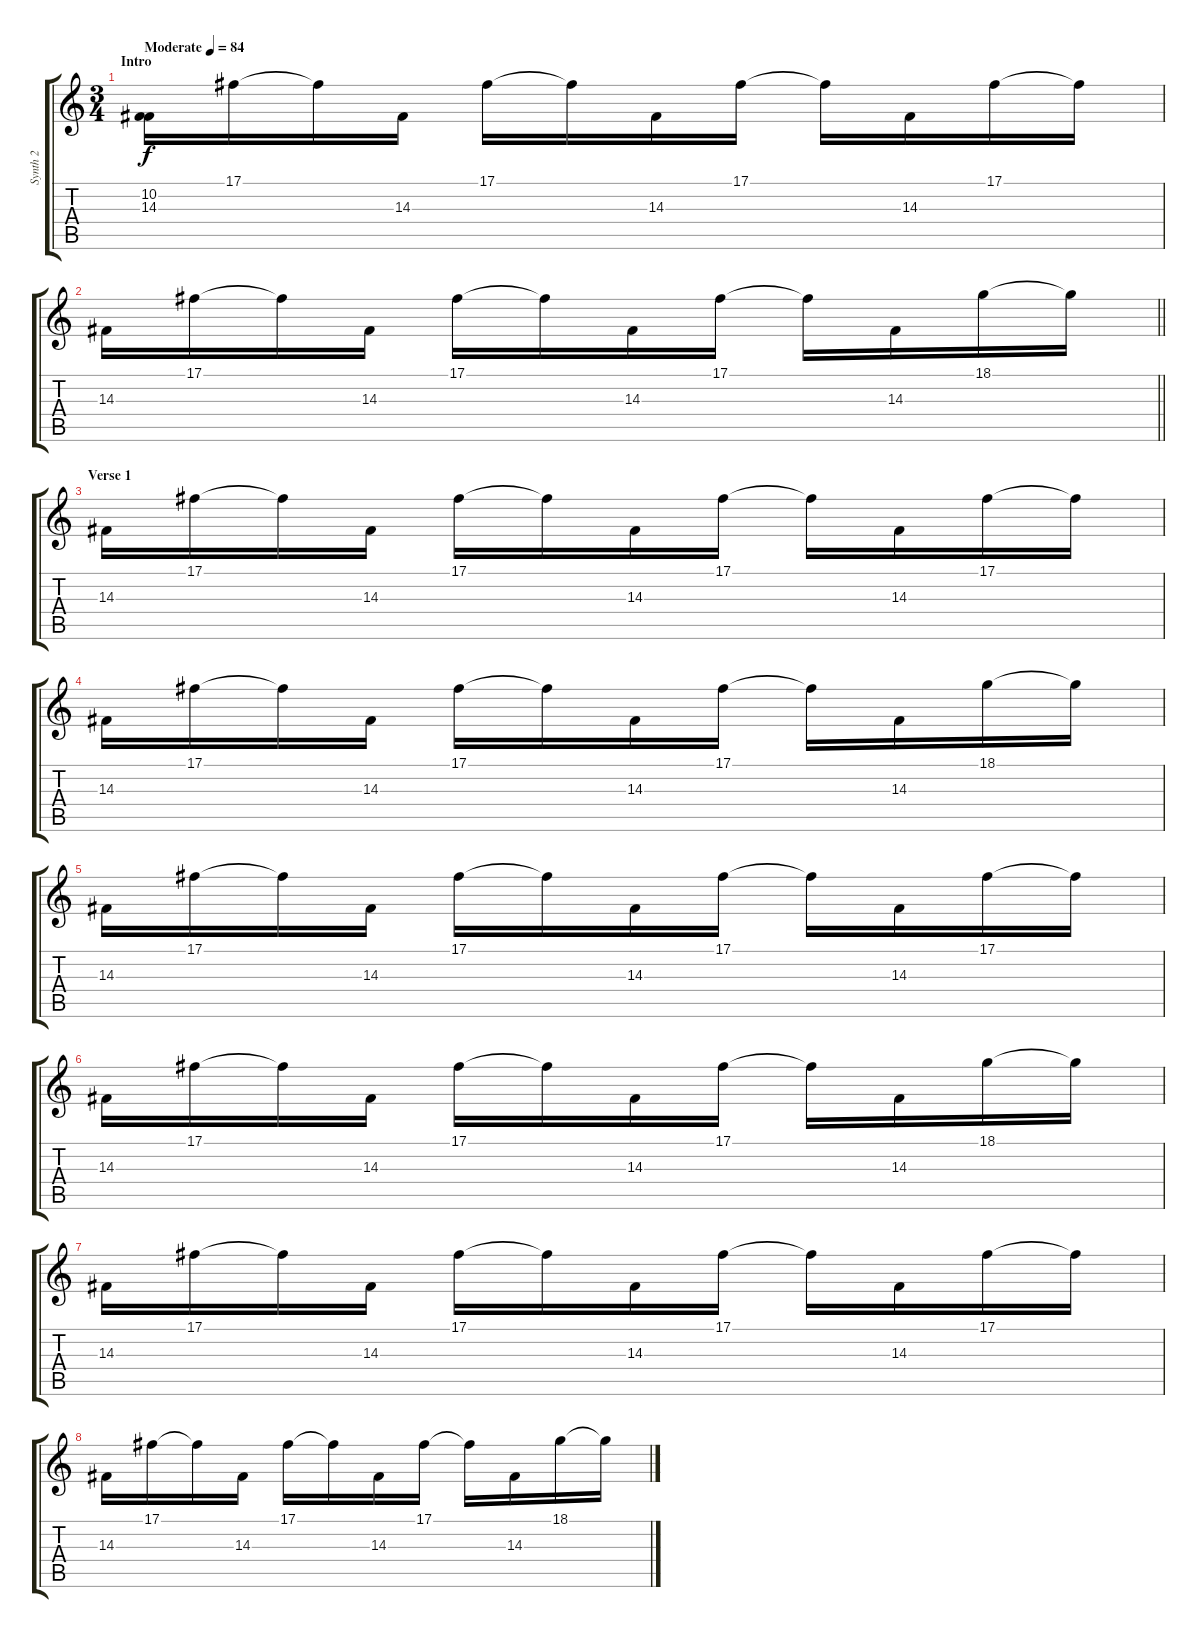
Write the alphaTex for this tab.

\track ("Synth 2" "Synth 2") {instrument lead1square}
\staff {score tabs}
\tuning (Db4 Ab3 E3 B2 Gb2 B1) {hide}
\ts (3 4)
\section ("" "Intro")
\tempo (84 "Moderate")
\clef g2
\ks c
(10.2 14.3).16{dy f instrument lead1square} 17.1.16 17.1{t}.16 14.3.16 17.1.16 17.1{t}.16 14.3.16 17.1.16 17.1{t}.16 14.3.16 17.1.16 17.1{t}.16 |
\barLineRight lightlight
14.3.16 17.1.16 17.1{t}.16 14.3.16 17.1.16 17.1{t}.16 14.3.16 17.1.16 17.1{t}.16 14.3.16 18.1.16 18.1{t}.16 |
\section ("" "Verse 1")
14.3.16 17.1.16 17.1{t}.16 14.3.16 17.1.16 17.1{t}.16 14.3.16 17.1.16 17.1{t}.16 14.3.16 17.1.16 17.1{t}.16 |
14.3.16 17.1.16 17.1{t}.16 14.3.16 17.1.16 17.1{t}.16 14.3.16 17.1.16 17.1{t}.16 14.3.16 18.1.16 18.1{t}.16 |
14.3.16 17.1.16 17.1{t}.16 14.3.16 17.1.16 17.1{t}.16 14.3.16 17.1.16 17.1{t}.16 14.3.16 17.1.16 17.1{t}.16 |
14.3.16 17.1.16 17.1{t}.16 14.3.16 17.1.16 17.1{t}.16 14.3.16 17.1.16 17.1{t}.16 14.3.16 18.1.16 18.1{t}.16 |
14.3.16 17.1.16 17.1{t}.16 14.3.16 17.1.16 17.1{t}.16 14.3.16 17.1.16 17.1{t}.16 14.3.16 17.1.16 17.1{t}.16 |
14.3.16 17.1.16 17.1{t}.16 14.3.16 17.1.16 17.1{t}.16 14.3.16 17.1.16 17.1{t}.16 14.3.16 18.1.16 18.1{t}.16
